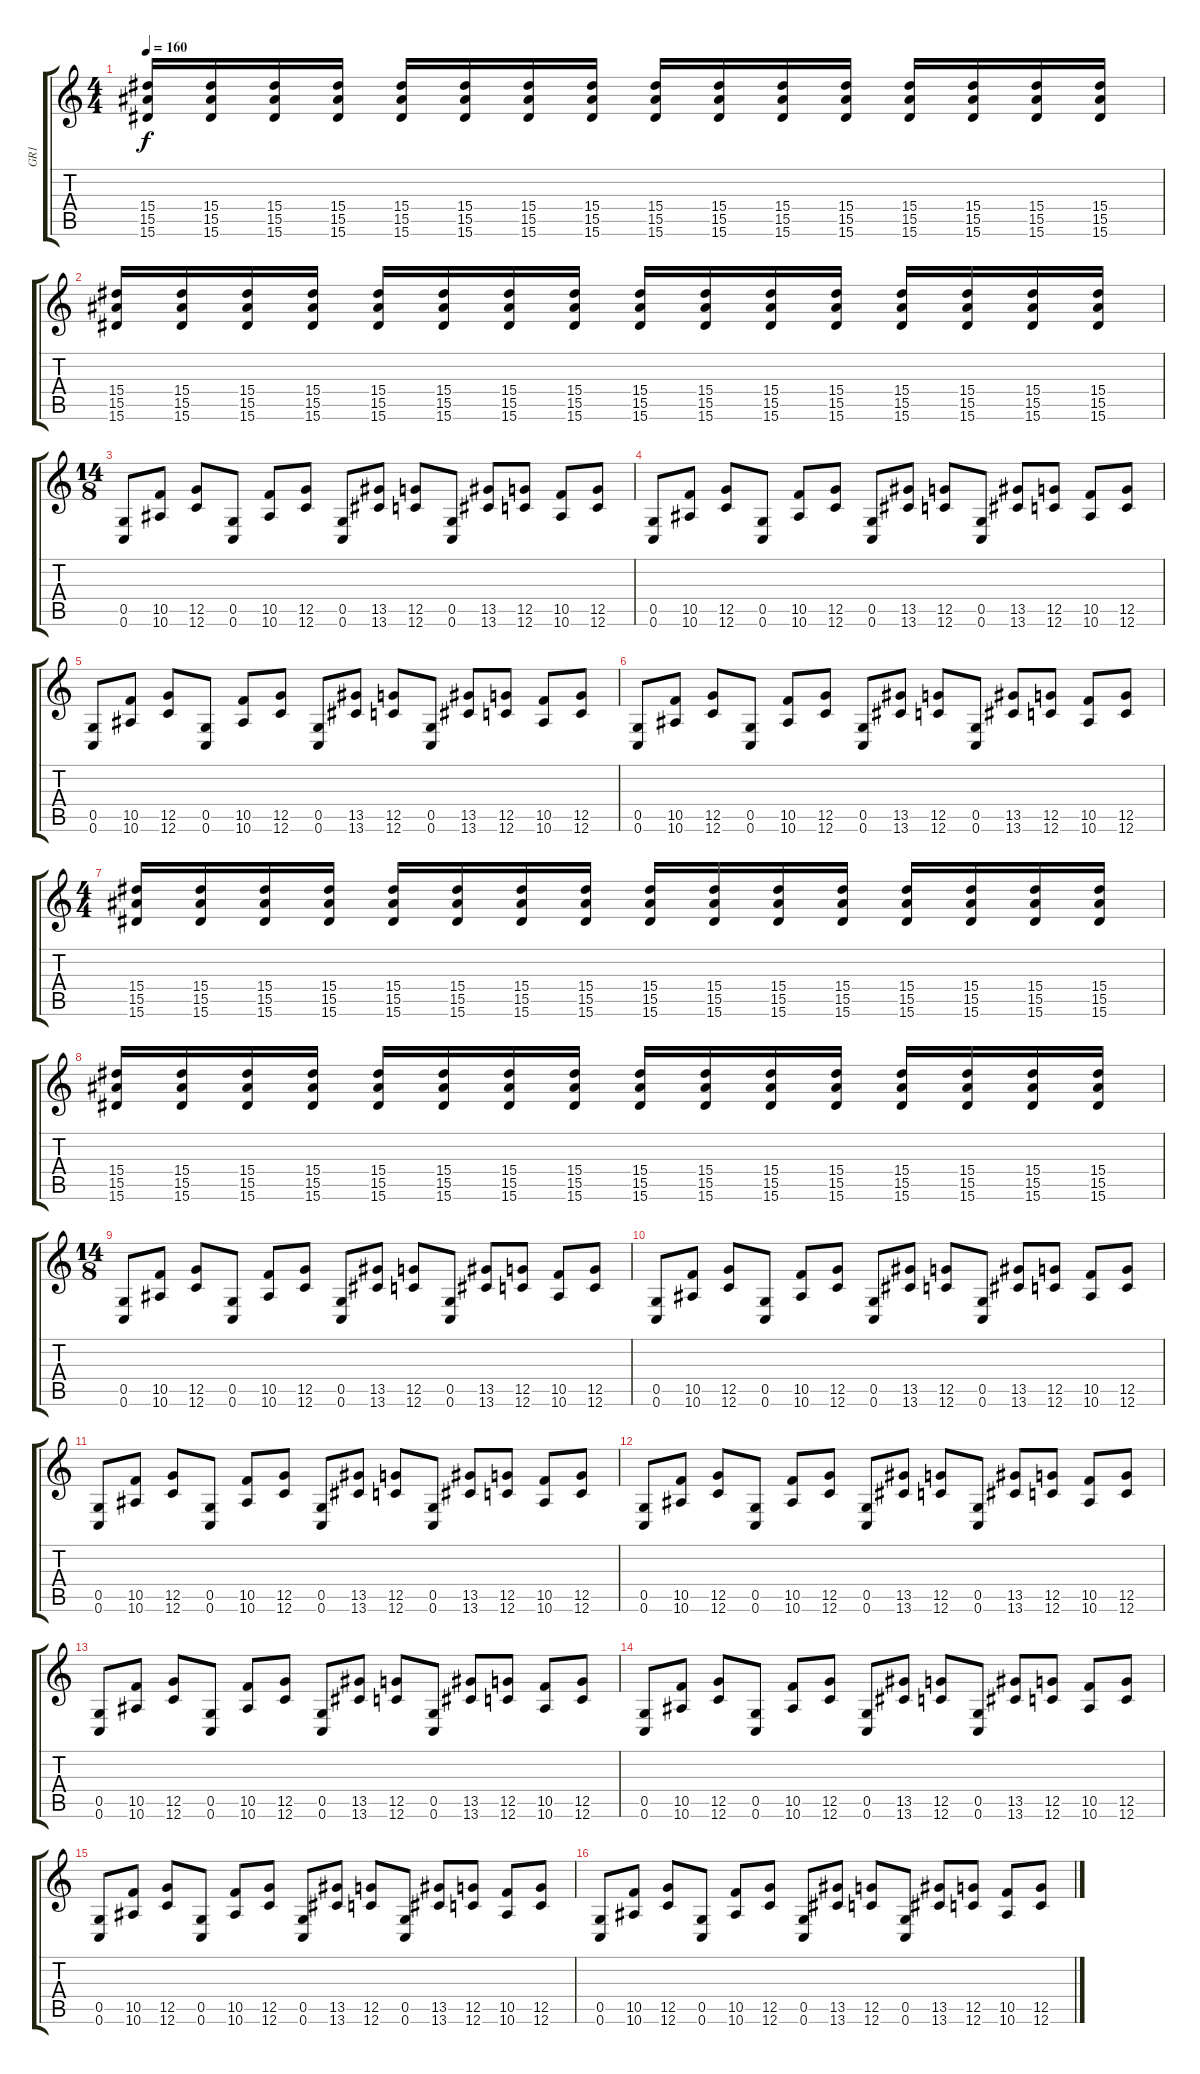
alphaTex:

\track ("GR1" "GR1") {instrument overdrivenguitar}
\staff {score tabs}
\tuning (D4 A3 F3 C3 G2 C2) {hide}
\ts (4 4)
\tempo 160
\clef g2
\ks c
(15.4 15.5 15.6).16{dy f} (15.4 15.5 15.6).16 (15.4 15.5 15.6).16 (15.4 15.5 15.6).16 (15.4 15.5 15.6).16 (15.4 15.5 15.6).16 (15.4 15.5 15.6).16 (15.4 15.5 15.6).16 (15.4 15.5 15.6).16 (15.4 15.5 15.6).16 (15.4 15.5 15.6).16 (15.4 15.5 15.6).16 (15.4 15.5 15.6).16 (15.4 15.5 15.6).16 (15.4 15.5 15.6).16 (15.4 15.5 15.6).16 |
(15.4 15.5 15.6).16 (15.4 15.5 15.6).16 (15.4 15.5 15.6).16 (15.4 15.5 15.6).16 (15.4 15.5 15.6).16 (15.4 15.5 15.6).16 (15.4 15.5 15.6).16 (15.4 15.5 15.6).16 (15.4 15.5 15.6).16 (15.4 15.5 15.6).16 (15.4 15.5 15.6).16 (15.4 15.5 15.6).16 (15.4 15.5 15.6).16 (15.4 15.5 15.6).16 (15.4 15.5 15.6).16 (15.4 15.5 15.6).16 |
\ts (14 8)
(0.5 0.6).8 (10.5 10.6).8 (12.5 12.6).8 (0.5 0.6).8 (10.5 10.6).8 (12.5 12.6).8 (0.5 0.6).8 (13.5 13.6).8 (12.5 12.6).8 (0.5 0.6).8 (13.5 13.6).8 (12.5 12.6).8 (10.5 10.6).8 (12.5 12.6).8 |
(0.5 0.6).8 (10.5 10.6).8 (12.5 12.6).8 (0.5 0.6).8 (10.5 10.6).8 (12.5 12.6).8 (0.5 0.6).8 (13.5 13.6).8 (12.5 12.6).8 (0.5 0.6).8 (13.5 13.6).8 (12.5 12.6).8 (10.5 10.6).8 (12.5 12.6).8 |
(0.5 0.6).8 (10.5 10.6).8 (12.5 12.6).8 (0.5 0.6).8 (10.5 10.6).8 (12.5 12.6).8 (0.5 0.6).8 (13.5 13.6).8 (12.5 12.6).8 (0.5 0.6).8 (13.5 13.6).8 (12.5 12.6).8 (10.5 10.6).8 (12.5 12.6).8 |
(0.5 0.6).8 (10.5 10.6).8 (12.5 12.6).8 (0.5 0.6).8 (10.5 10.6).8 (12.5 12.6).8 (0.5 0.6).8 (13.5 13.6).8 (12.5 12.6).8 (0.5 0.6).8 (13.5 13.6).8 (12.5 12.6).8 (10.5 10.6).8 (12.5 12.6).8 |
\ts (4 4)
(15.4 15.5 15.6).16 (15.4 15.5 15.6).16 (15.4 15.5 15.6).16 (15.4 15.5 15.6).16 (15.4 15.5 15.6).16 (15.4 15.5 15.6).16 (15.4 15.5 15.6).16 (15.4 15.5 15.6).16 (15.4 15.5 15.6).16 (15.4 15.5 15.6).16 (15.4 15.5 15.6).16 (15.4 15.5 15.6).16 (15.4 15.5 15.6).16 (15.4 15.5 15.6).16 (15.4 15.5 15.6).16 (15.4 15.5 15.6).16 |
(15.4 15.5 15.6).16 (15.4 15.5 15.6).16 (15.4 15.5 15.6).16 (15.4 15.5 15.6).16 (15.4 15.5 15.6).16 (15.4 15.5 15.6).16 (15.4 15.5 15.6).16 (15.4 15.5 15.6).16 (15.4 15.5 15.6).16 (15.4 15.5 15.6).16 (15.4 15.5 15.6).16 (15.4 15.5 15.6).16 (15.4 15.5 15.6).16 (15.4 15.5 15.6).16 (15.4 15.5 15.6).16 (15.4 15.5 15.6).16 |
\ts (14 8)
(0.5 0.6).8 (10.5 10.6).8 (12.5 12.6).8 (0.5 0.6).8 (10.5 10.6).8 (12.5 12.6).8 (0.5 0.6).8 (13.5 13.6).8 (12.5 12.6).8 (0.5 0.6).8 (13.5 13.6).8 (12.5 12.6).8 (10.5 10.6).8 (12.5 12.6).8 |
(0.5 0.6).8 (10.5 10.6).8 (12.5 12.6).8 (0.5 0.6).8 (10.5 10.6).8 (12.5 12.6).8 (0.5 0.6).8 (13.5 13.6).8 (12.5 12.6).8 (0.5 0.6).8 (13.5 13.6).8 (12.5 12.6).8 (10.5 10.6).8 (12.5 12.6).8 |
(0.5 0.6).8 (10.5 10.6).8 (12.5 12.6).8 (0.5 0.6).8 (10.5 10.6).8 (12.5 12.6).8 (0.5 0.6).8 (13.5 13.6).8 (12.5 12.6).8 (0.5 0.6).8 (13.5 13.6).8 (12.5 12.6).8 (10.5 10.6).8 (12.5 12.6).8 |
(0.5 0.6).8 (10.5 10.6).8 (12.5 12.6).8 (0.5 0.6).8 (10.5 10.6).8 (12.5 12.6).8 (0.5 0.6).8 (13.5 13.6).8 (12.5 12.6).8 (0.5 0.6).8 (13.5 13.6).8 (12.5 12.6).8 (10.5 10.6).8 (12.5 12.6).8 |
(0.5 0.6).8 (10.5 10.6).8 (12.5 12.6).8 (0.5 0.6).8 (10.5 10.6).8 (12.5 12.6).8 (0.5 0.6).8 (13.5 13.6).8 (12.5 12.6).8 (0.5 0.6).8 (13.5 13.6).8 (12.5 12.6).8 (10.5 10.6).8 (12.5 12.6).8 |
(0.5 0.6).8 (10.5 10.6).8 (12.5 12.6).8 (0.5 0.6).8 (10.5 10.6).8 (12.5 12.6).8 (0.5 0.6).8 (13.5 13.6).8 (12.5 12.6).8 (0.5 0.6).8 (13.5 13.6).8 (12.5 12.6).8 (10.5 10.6).8 (12.5 12.6).8 |
(0.5 0.6).8 (10.5 10.6).8 (12.5 12.6).8 (0.5 0.6).8 (10.5 10.6).8 (12.5 12.6).8 (0.5 0.6).8 (13.5 13.6).8 (12.5 12.6).8 (0.5 0.6).8 (13.5 13.6).8 (12.5 12.6).8 (10.5 10.6).8 (12.5 12.6).8 |
(0.5 0.6).8 (10.5 10.6).8 (12.5 12.6).8 (0.5 0.6).8 (10.5 10.6).8 (12.5 12.6).8 (0.5 0.6).8 (13.5 13.6).8 (12.5 12.6).8 (0.5 0.6).8 (13.5 13.6).8 (12.5 12.6).8 (10.5 10.6).8 (12.5 12.6).8
